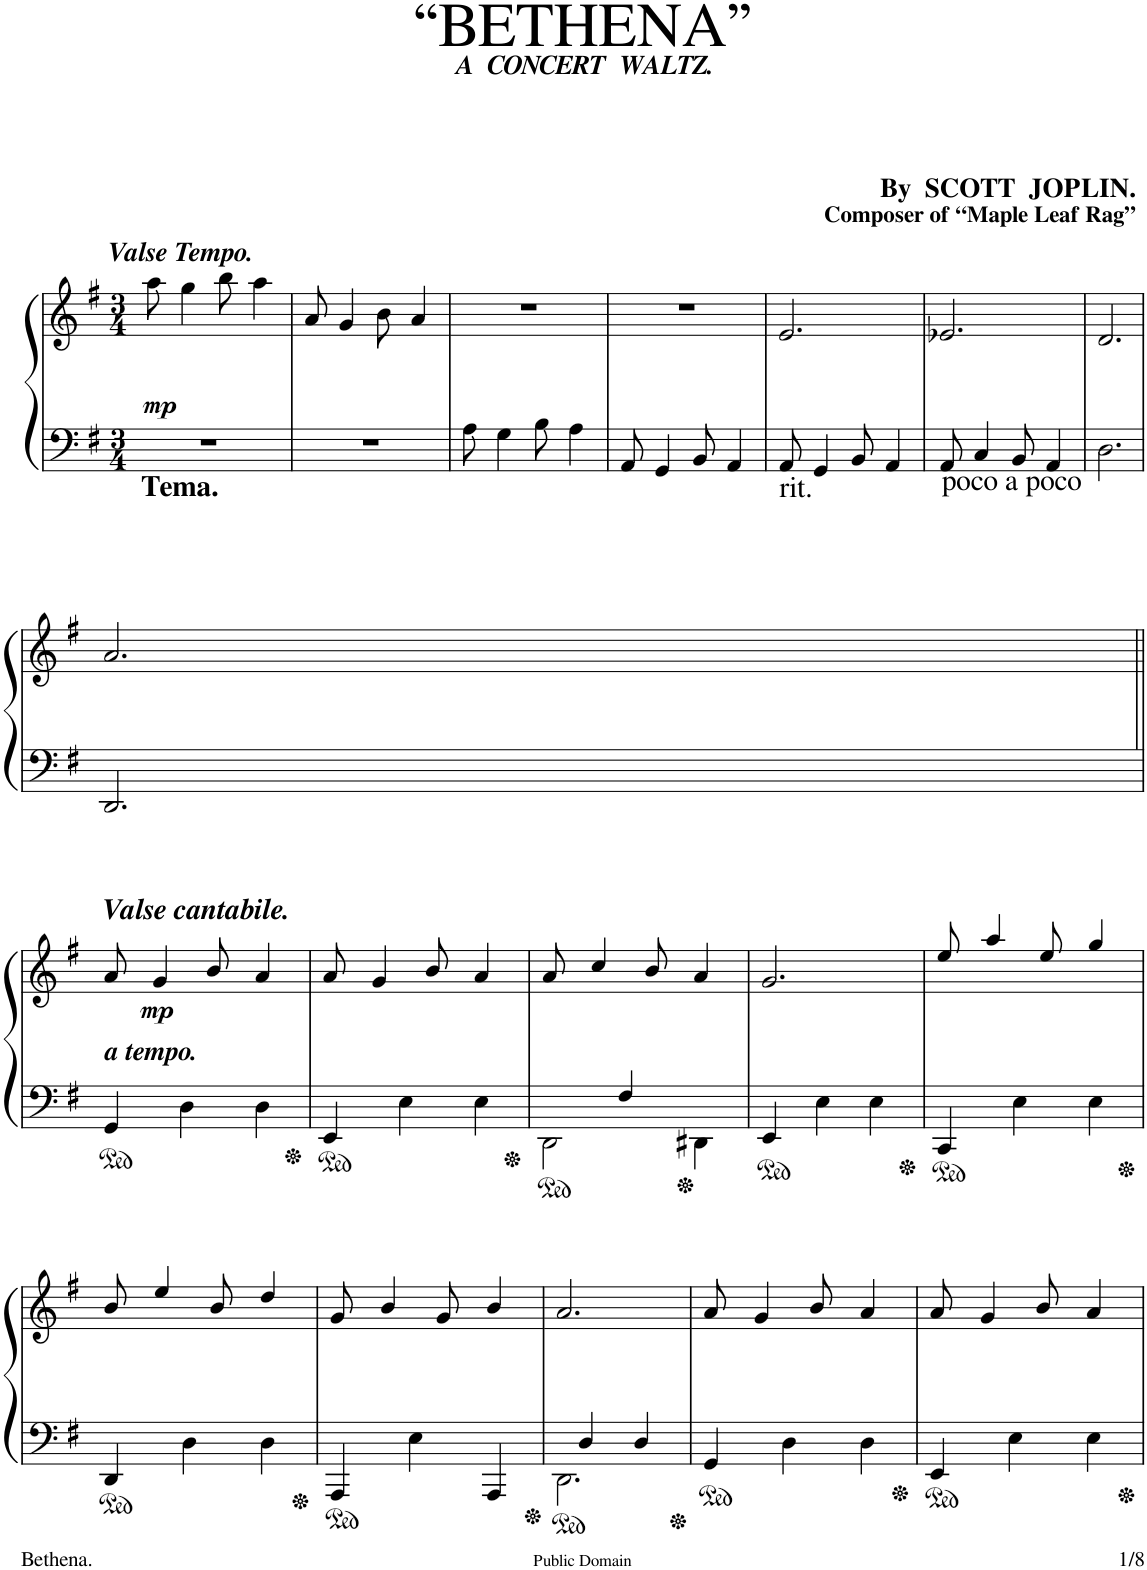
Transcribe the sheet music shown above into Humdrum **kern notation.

**kern	**kern	**dynam
*part1	*part1	*part1
*staff2	*staff1	*staff1/2
*I"Piano	*	*
*I'Pno.	*	*
*clefF4	*clefG2	*
*k[f#]	*k[f#]	*
*G:	*G:	*
*M3/4	*M3/4	*
=1	=1	=1
!	!LO:TX:a:Bi:t=Valse Tempo.	!
!LO:TX:b:B:t=Tema.	!	!
!	!	!LO:DY:b
2.r	8aa\	mp
.	4gg\	.
.	8bb\	.
.	4aa\	.
=2	=2	=2
2.r	8a/	.
.	4g/	.
.	8b\	.
.	4a/	.
=3	=3	=3
8A\	2.r	.
4G\	.	.
8B\	.	.
4A\	.	.
=4	=4	=4
8AA/	2.r	.
4GG/	.	.
8BB/	.	.
4AA/	.	.
=5	=5	=5
!LO:TX:b:t=rit.	!	!
8AA/	2.e/	.
4GG/	.	.
8BB/	.	.
4AA/	.	.
=6	=6	=6
!LO:TX:b:t=poco a poco	!	!
8AA/	2.e-X/	.
4C/	.	.
8BB/	.	.
4AA/	.	.
=7	=7	=7
2.D\	2.d/	.
!!LO:LB:g=z
=8	=8	=8
2.DD/	2.a/	.
!!LO:LB:g=z
=9||	=9||	=9||
!	!LO:TX:a:Bi:t=Valse cantabile.	!
!	!LO:TX:b:Bi:t=a tempo.	!
!	!	!LO:DY:b
4GG/	8a/	mp
.	4g/	.
4D\	.	.
.	8b/	.
4D\	4a/	.
=10	=10	=10
4EE/	8a/	.
.	4g/	.
4E\	.	.
.	8b/	.
4E\	4a/	.
=11	=11	=11
*^	*	*
2DD\	4ryy	8a/	.
.	.	4cc/	.
.	4F#/	.	.
.	.	8b/	.
4DD#X\	4ryy	4a/	.
*v	*v	*	*
=12	=12	=12
4EE/	2.g/	.
4E\	.	.
4E\	.	.
=13	=13	=13
4CC/	8ee/	.
.	4aa/	.
4E\	.	.
.	8ee/	.
4E\	4gg/	.
!!LO:LB:g=z
=14	=14	=14
4DD/	8b/	.
.	4ee/	.
4D\	.	.
.	8b/	.
4D\	4dd/	.
=15	=15	=15
4AAA/	8g/	.
.	4b/	.
4E\	.	.
.	8g/	.
4AAA/	4b/	.
=16	=16	=16
*^	*	*
2.DD\	4ryy	2.a/	.
.	4D/	.	.
.	4D/	.	.
*v	*v	*	*
=17	=17	=17
4GG/	8a/	.
.	4g/	.
4D\	.	.
.	8b/	.
4D\	4a/	.
=18	=18	=18
4EE/	8a/	.
.	4g/	.
4E\	.	.
.	8b/	.
4E\	4a/	.
=	=	=
*-	*-	*-
